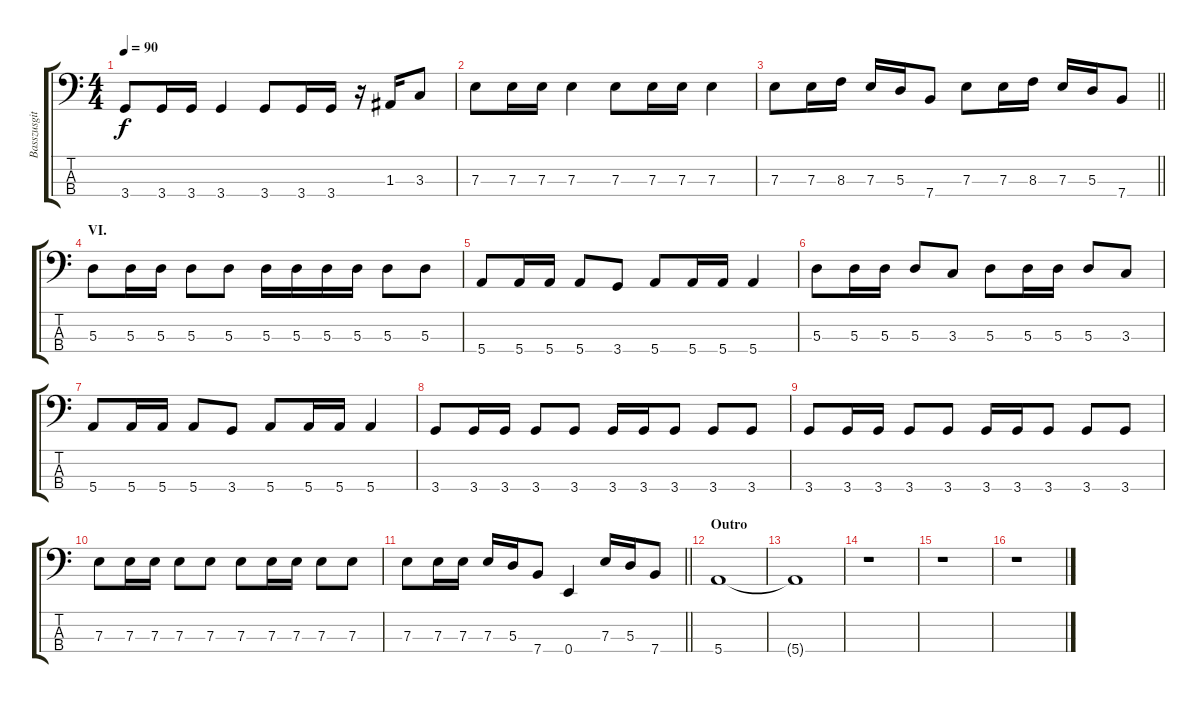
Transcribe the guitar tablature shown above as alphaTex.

\track ("Basszusgitár (Roger Glover)" "Basszusgit") {instrument electricbassfinger}
\staff {score tabs}
\tuning (G2 D2 A1 E1) {hide}
\ts (4 4)
\tempo 90
\clef f4
\ks c
3.4.8{dy f} 3.4.16 3.4.16 3.4.4 3.4.8 3.4.16 3.4.16 r.16 1.3.16 3.3.8 |
7.3.8 7.3.16 7.3.16 7.3.4 7.3.8 7.3.16 7.3.16 7.3.4 |
\barLineRight lightlight
7.3.8 7.3.16 8.3.16 7.3.16 5.3.16 7.4.8 7.3.8 7.3.16 8.3.16 7.3.16 5.3.16 7.4.8 |
\section ("" "VI.")
5.3.8 5.3.16 5.3.16 5.3.8 5.3.8 5.3.16 5.3.16 5.3.16 5.3.16 5.3.8 5.3.8 |
5.4.8 5.4.16 5.4.16 5.4.8 3.4.8 5.4.8 5.4.16 5.4.16 5.4.4 |
5.3.8 5.3.16 5.3.16 5.3.8 3.3.8 5.3.8 5.3.16 5.3.16 5.3.8 3.3.8 |
5.4.8 5.4.16 5.4.16 5.4.8 3.4.8 5.4.8 5.4.16 5.4.16 5.4.4 |
3.4.8 3.4.16 3.4.16 3.4.8 3.4.8 3.4.16 3.4.16 3.4.8 3.4.8 3.4.8 |
3.4.8 3.4.16 3.4.16 3.4.8 3.4.8 3.4.16 3.4.16 3.4.8 3.4.8 3.4.8 |
7.3.8 7.3.16 7.3.16 7.3.8 7.3.8 7.3.8 7.3.16 7.3.16 7.3.8 7.3.8 |
\barLineRight lightlight
7.3.8 7.3.16 7.3.16 7.3.16 5.3.16 7.4.8 0.4.4 7.3.16 5.3.16 7.4.8 |
\section ("" "Outro")
5.4.1 |
5.4{t}.1 |
r.1 |
r.1 |
r.1
